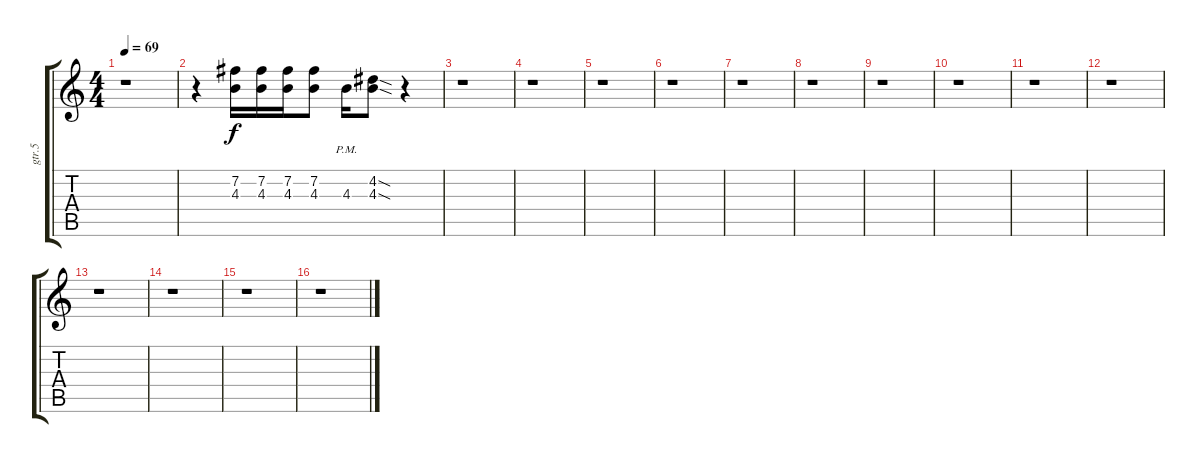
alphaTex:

\track ("gtr.5" "gtr.5") {instrument distortionguitar}
\staff {score tabs}
\tuning (E4 B3 G3 D3 A2 E2) {hide}
\ts (4 4)
\tempo 69
\clef g2
\ks c
r.1{dy f} |
r.4 (7.2 4.3).16 (7.2 4.3).16 (7.2 4.3).16 (7.2 4.3).8 4.3{pm}.16 (4.2{sod} 4.3{sod}).8 r.4 |
r.1 |
r.1 |
r.1 |
r.1 |
r.1 |
r.1 |
r.1 |
r.1 |
r.1 |
r.1 |
r.1 |
r.1 |
r.1 |
r.1
